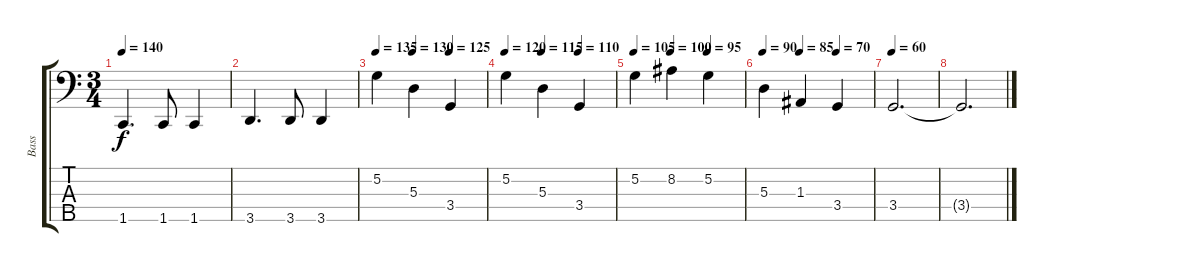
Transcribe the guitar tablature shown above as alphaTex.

\track ("Bass" "Bass") {instrument electricbassfinger}
\staff {score tabs}
\tuning (G2 D2 A1 E1 B0) {hide}
\ts (3 4)
\tempo 140
\clef f4
\ks c
1.5.4{d dy f} 1.5.8 1.5.4 |
3.5.4{d} 3.5.8 3.5.4 |
\tempo 135
\tempo (130 0.3333333333333333)
\tempo (125 0.6666666666666666)
5.2.4 5.3.4 3.4.4 |
\tempo 120
\tempo (115 0.3333333333333333)
\tempo (110 0.6666666666666666)
5.2.4 5.3.4 3.4.4 |
\tempo 105
\tempo (100 0.3333333333333333)
\tempo (95 0.6666666666666666)
5.2.4 8.2.4 5.2.4 |
\tempo 90
\tempo (85 0.3333333333333333)
\tempo (70 0.6666666666666666)
5.3.4 1.3.4 3.4.4 |
\tempo 60
3.4.2{d} |
3.4{t}.2{d}
